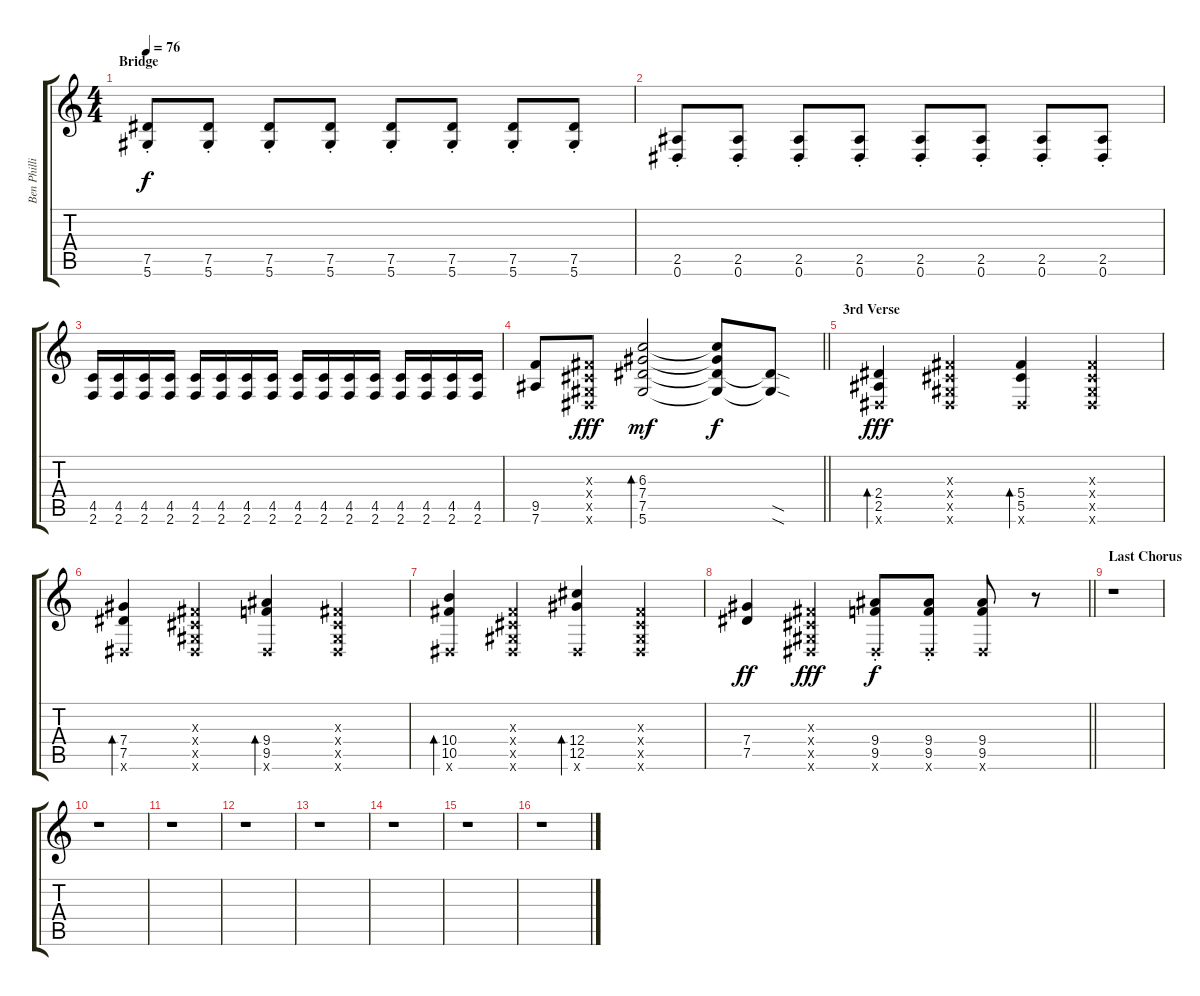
\track ("Ben Phillips" "Ben Philli") {instrument distortionguitar}
\staff {score tabs}
\tuning (Eb4 Bb3 Gb3 Db3 Ab2 Eb2) {hide}
\ts (4 4)
\section ("" "Bridge")
\tempo 76
\clef g2
\ks c
(7.5{st} 5.6{st}).8{dy f volume 13} (7.5{st} 5.6{st}).8 (7.5{st} 5.6{st}).8 (7.5{st} 5.6{st}).8 (7.5{st} 5.6{st}).8 (7.5{st} 5.6{st}).8 (7.5{st} 5.6{st}).8 (7.5{st} 5.6{st}).8 |
(2.5{st} 0.6{st}).8 (2.5{st} 0.6{st}).8 (2.5{st} 0.6{st}).8 (2.5{st} 0.6{st}).8 (2.5{st} 0.6{st}).8 (2.5{st} 0.6{st}).8 (2.5{st} 0.6{st}).8 (2.5{st} 0.6{st}).8 |
(4.5 2.6).16 (4.5 2.6).16 (4.5 2.6).16 (4.5 2.6).16 (4.5 2.6).16 (4.5 2.6).16 (4.5 2.6).16 (4.5 2.6).16 (4.5 2.6).16 (4.5 2.6).16 (4.5 2.6).16 (4.5 2.6).16 (4.5 2.6).16 (4.5 2.6).16 (4.5 2.6).16 (4.5 2.6).16 |
\barLineRight lightlight
(9.5 7.6).8 (0.3{x} 0.4{x} 0.5{x} 0.6{x}).8{dy fff} (6.3 7.4 7.5 5.6).2{bd 30 dy mf} (6.3{t} 7.4{t} 7.5{t} 5.6{t}).8{dy f} (7.5{sod t} 5.6{sod t}).8 |
\section ("" "3rd Verse")
(2.4 2.5 0.6{x}).4{bd 30 dy fff volume 12} (0.3{x} 0.4{x} 0.5{x} 0.6{x}).4 (5.4 5.5 0.6{x}).4{bd 30} (0.3{x} 0.4{x} 0.5{x} 0.6{x}).4 |
(7.4 7.5 0.6{x}).4{bd 30} (0.3{x} 0.4{x} 0.5{x} 0.6{x}).4 (9.4 9.5 0.6{x}).4{bd 30} (0.3{x} 0.4{x} 0.5{x} 0.6{x}).4 |
(10.4 10.5 0.6{x}).4{bd 30} (0.3{x} 0.4{x} 0.5{x} 0.6{x}).4 (12.4 12.5 0.6{x}).4{bd 30} (0.3{x} 0.4{x} 0.5{x} 0.6{x}).4 |
\barLineRight lightlight
(7.4 7.5).4{dy ff} (0.3{x} 0.4{x} 0.5{x} 0.6{x}).4{dy fff} (9.4{st} 9.5{st} 0.6{x}).8{dy f} (9.4{st} 9.5{st} 0.6{x}).8 (9.4 9.5 0.6{x}).8 r.8 |
\section ("" "Last Chorus")
r.1 |
r.1 |
r.1 |
r.1 |
r.1 |
r.1 |
r.1 |
r.1
